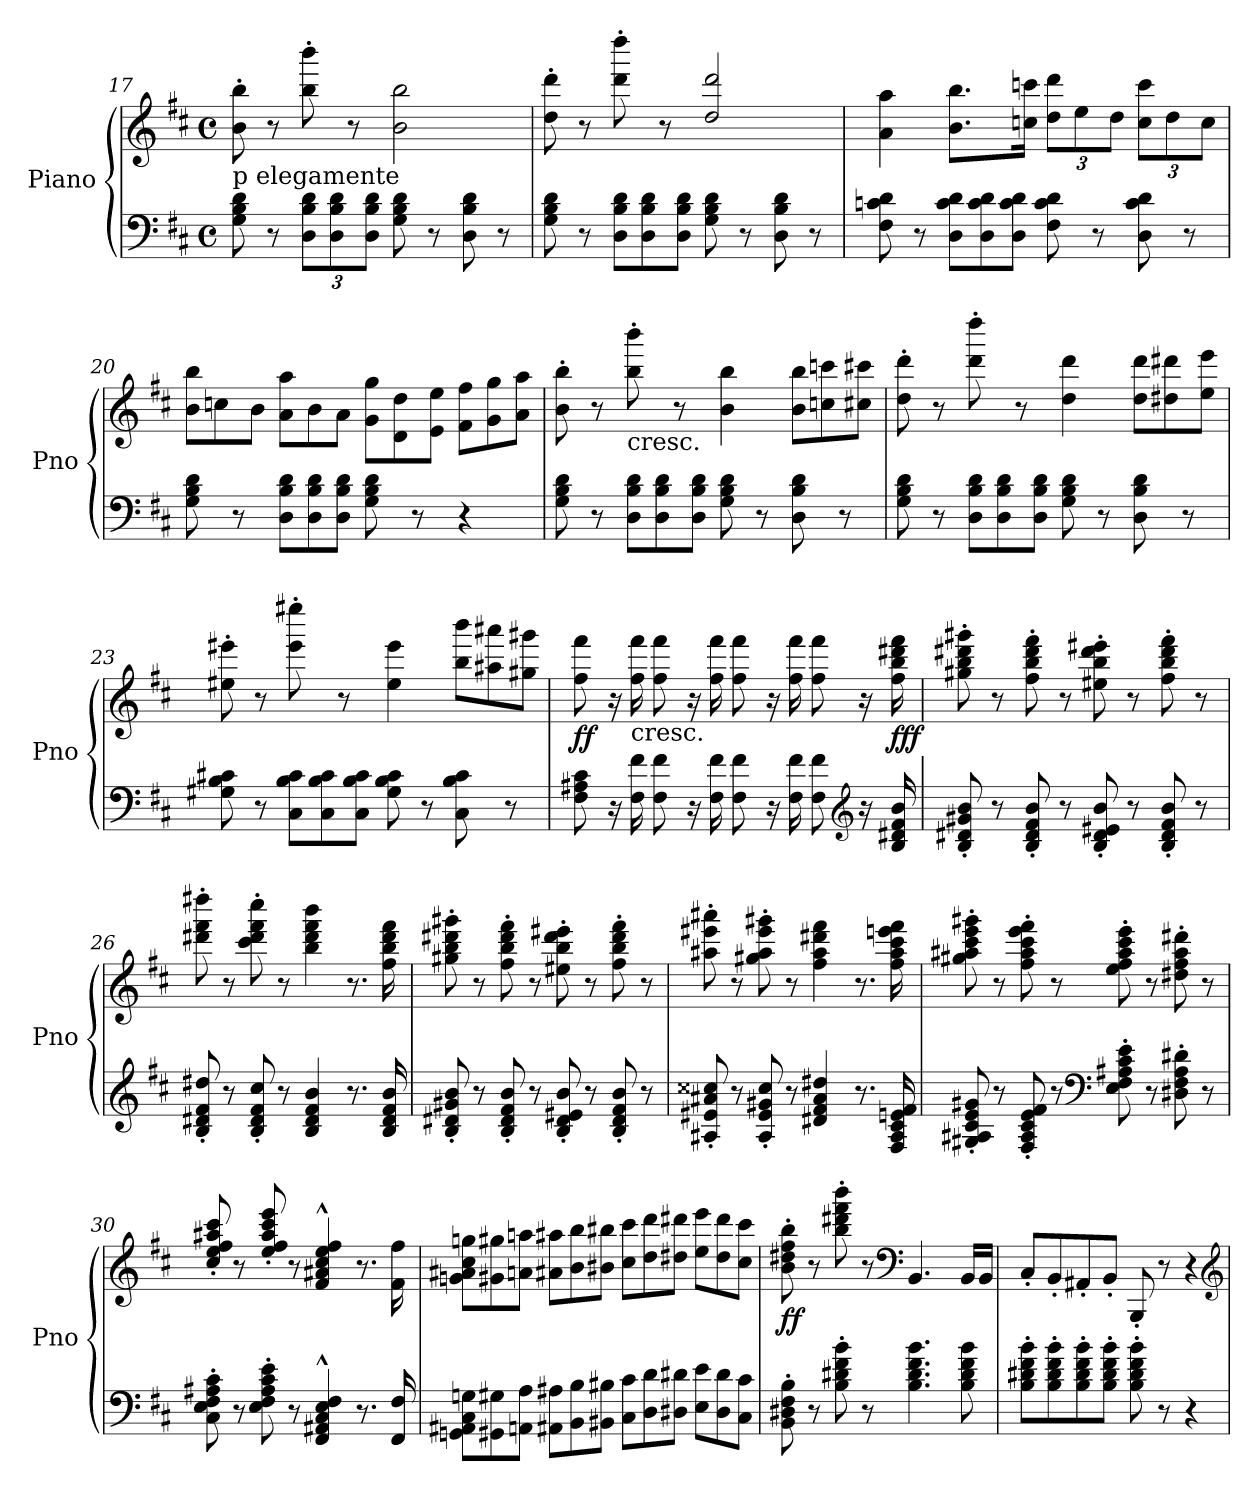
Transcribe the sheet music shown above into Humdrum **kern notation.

**kern	**kern	**dynam
*part1	*part1	*part1
*staff2	*staff1	*staff1/2
*I"Piano	*	*
*I'Pno	*	*
*clefF4	*clefG2	*
*k[f#c#]	*k[f#c#]	*
*D:	*D:	*
*M4/4	*M4/4	*
*met(c)	*met(c)	*
=17	=17	=17
!	!LO:TX:b:t=p elegamente	!
8G\ 8B\ 8d\	8b\' 8bb\'	.
8r	8r	.
*Xbrackettup	*	*
12D\ 12B\ 12d\L	8bb\' 8bbb\'	.
12D\ 12B\ 12d\	.	.
.	8r	.
12D\ 12B\ 12d\J	.	.
8G\ 8B\ 8d\	2b\ 2bb\	.
8r	.	.
8D\ 8B\ 8d\	.	.
8r	.	.
=18	=18	=18
8G\ 8B\ 8d\	8dd\' 8ddd\'	.
8r	8r	.
*Xtuplet	*	*
12D\ 12B\ 12d\L	8ddd\' 8dddd\'	.
12D\ 12B\ 12d\	.	.
.	8r	.
12D\ 12B\ 12d\J	.	.
8G\ 8B\ 8d\	2dd/ 2ddd/	.
8r	.	.
8D\ 8B\ 8d\	.	.
8r	.	.
=19	=19	=19
8F#\ 8cn\ 8d\	4a\ 4aa\	.
8r	.	.
12D\ 12c\ 12d\L	8.b\ 8.bb\L	.
12D\ 12c\ 12d\	.	.
12D\ 12c\ 12d\J	.	.
.	16ccn\ 16cccn\Jk	.
*	*Xbrackettup	*
8F#\ 8c\ 8d\	12dd\ 12ddd\L	.
.	12ee\	.
8r	.	.
.	12dd\J	.
8D\ 8c\ 8d\	12cc\ 12ccc\L	.
.	12dd\	.
8r	.	.
.	12cc\J	.
!!LO:PB:g=z
=20	=20	=20
*	*Xtuplet	*
8G\ 8B\ 8d\	12b\ 12bb\L	.
.	12ccn\	.
8r	.	.
.	12b\J	.
12D\ 12B\ 12d\L	12a\ 12aa\L	.
12D\ 12B\ 12d\	12b\	.
12D\ 12B\ 12d\J	12a\J	.
8G\ 8B\ 8d\	12g\ 12gg\L	.
.	12d\ 12dd\	.
8r	.	.
.	12e\ 12ee\J	.
4r	12f#\ 12ff#\L	.
.	12g\ 12gg\	.
.	12a\ 12aa\J	.
=21	=21	=21
8G\ 8B\ 8d\	8b\' 8bb\'	.
8r	8r	.
!	!LO:TX:b:t=cresc.	!
12D\ 12B\ 12d\L	8bb\' 8bbb\'	.
12D\ 12B\ 12d\	.	.
.	8r	.
12D\ 12B\ 12d\J	.	.
8G\ 8B\ 8d\	4b\ 4bb\	.
8r	.	.
8D\ 8B\ 8d\	12b\ 12bb\L	.
.	12ccn\ 12cccn\	.
8r	.	.
.	12cc#X\ 12ccc#X\J	.
=22	=22	=22
8G\ 8B\ 8d\	8dd\' 8ddd\'	.
8r	8r	.
12D\ 12B\ 12d\L	8ddd\' 8dddd\'	.
12D\ 12B\ 12d\	.	.
.	8r	.
12D\ 12B\ 12d\J	.	.
8G\ 8B\ 8d\	4dd\ 4ddd\	.
8r	.	.
8D\ 8B\ 8d\	12dd\ 12ddd\L	.
.	12dd#X\ 12ddd#X\	.
8r	.	.
.	12ee\ 12eee\J	.
=23	=23	=23
8G#X\ 8B\ 8c#X\	8ee#X\' 8eee#X\'	.
8r	8r	.
12C#\ 12B\ 12c#\L	8eee#\' 8eeee#X\'	.
12C#\ 12B\ 12c#\	.	.
.	8r	.
12C#\ 12B\ 12c#\J	.	.
8G#\ 8B\ 8c#\	4ee#\ 4eee#\	.
8r	.	.
8C#\ 8B\ 8c#\	12bb\ 12bbb\L	.
.	12aa#X\ 12aaa#X\	.
8r	.	.
.	12gg#X\ 12ggg#X\J	.
!!LO:LB:g=z
=24	=24	=24
!	!	!LO:DY:b
8F#\ 8A#X\ 8c#\	8ff#\ 8fff#\	ff
16r	16r	.
!	!LO:TX:b:t=cresc.	!
16F#\ 16f#\	16ff#\ 16fff#\	.
8F#\ 8f#\	8ff#\ 8fff#\	.
16r	16r	.
16F#\ 16f#\	16ff#\ 16fff#\	.
8F#\ 8f#\	8ff#\ 8fff#\	.
16r	16r	.
16F#\ 16f#\	16ff#\ 16fff#\	.
8F#\ 8f#\	8ff#\ 8fff#\	.
*clefG2	*	*
16r	16r	.
!	!	!LO:DY:b
16B/ 16d#X/ 16f#/ 16b/	16ff#\ 16bb\ 16ddd#X\ 16fff#\	fff
=25	=25	=25
8B/' 8d#X/' 8g#X/' 8b/'	8gg#X\' 8bb\' 8ddd#X\' 8ggg#X\'	.
8r	8r	.
8B/' 8d#/' 8f#/' 8b/'	8ff#\' 8bb\' 8ddd#\' 8fff#\'	.
8r	8r	.
8B/' 8d#/' 8e#X/' 8b/'	8ee#X\' 8bb\' 8ddd#\' 8eee#X\'	.
8r	8r	.
8B/' 8d#/' 8f#/' 8b/'	8ff#\' 8bb\' 8ddd#\' 8fff#\'	.
8r	8r	.
=26	=26	=26
8B/' 8d#X/' 8f#/' 8dd#X/'	8ddd#X\' 8fff#\' 8dddd#X\'	.
8r	8r	.
8B/' 8d#/' 8f#/' 8cc#/'	8ccc#\' 8ddd#\' 8fff#\' 8cccc#\'	.
8r	8r	.
4B/ 4d#/ 4f#/ 4b/	4bb\ 4ddd#\ 4fff#\ 4bbb\	.
8.r	8.r	.
16B/ 16d#/ 16f#/ 16b/	16ff#\ 16bb\ 16ddd#\ 16fff#\	.
=27	=27	=27
8B/' 8d#X/' 8g#X/' 8b/'	8gg#X\' 8bb\' 8ddd#X\' 8ggg#X\'	.
8r	8r	.
8B/' 8d#/' 8f#/' 8b/'	8ff#\' 8bb\' 8ddd#\' 8fff#\'	.
8r	8r	.
8B/' 8d#/' 8e#X/' 8b/'	8ee#X\' 8bb\' 8ddd#\' 8eee#X\'	.
8r	8r	.
8B/' 8d#/' 8f#/' 8b/'	8ff#\' 8bb\' 8ddd#\' 8fff#\'	.
8r	8r	.
!!LO:LB:g=z
=28	=28	=28
8A#X/' 8e#X/' 8a#X/' 8cc##X/'	8aa#X\' 8eee#X\' 8aaa#X\'	.
8r	8r	.
8A#/' 8e#/' 8g#X/' 8cc##/'	8gg#X\' 8aa#\' 8eee#\' 8ggg#X\'	.
8r	8r	.
4d#X/ 4f#/ 4a#/ 4dd#X/	4ff#\ 4aa#\ 4ddd#X\ 4fff#\	.
8.r	8.r	.
16F#/ 16A#/ 16c#/ 16en/ 16f#/	16ff#\ 16aa#\ 16ccc#\ 16eeen\ 16fff#\	.
=29	=29	=29
8G#X/' 8A#X/' 8c#/' 8e/' 8g#X/'	8gg#X\' 8aa#X\' 8ccc#\' 8eee\' 8ggg#X\'	.
8r	8r	.
8F#/' 8A#/' 8c#/' 8e/' 8f#/'	8ff#\' 8aa#\' 8ccc#\' 8eee\' 8fff#\'	.
8r	8r	.
*clefF4	*	*
8E\' 8F#\' 8A#X\' 8c#\' 8e\'	8ee\' 8ff#\' 8aa#\' 8ccc#\' 8eee\'	.
8r	8r	.
8D#X\' 8F#\' 8A#\' 8d#X\'	8dd#X\' 8ff#\' 8aa#\' 8ddd#X\'	.
8r	8r	.
=30	=30	=30
8C#\' 8E\' 8F#\' 8A#X\' 8c#\'	8cc#/' 8ee/' 8ff#/' 8aa#X/' 8ccc#/'	.
8r	8r	.
8E\' 8F#\' 8A#\' 8c#\' 8e\'	8ee/' 8ff#/' 8aa#/' 8ccc#/' 8eee/'	.
8r	8r	.
4FF#/^^ 4AA#X/^^ 4C#/^^ 4E/^^ 4F#/^^	4f#/^^ 4a#X/^^ 4cc#/^^ 4ee/^^ 4ff#/^^	.
8.r	8.r	.
16FF#/ 16F#/	16f#\ 16ff#\	.
!!LO:LB:g=z
=31	=31	=31
12GGn\ 12AA#X\ 12C#\ 12Gn\L	12gn\ 12a#X\ 12cc#\ 12ggn\L	.
12GG#X\ 12G#X\	12g#X\ 12gg#X\	.
12AAn\ 12A\J	12an\ 12aan\J	.
12AA#X\ 12A#X\L	12a#\ 12aa#X\L	.
12BB\ 12B\	12b\ 12bb\	.
12BB#X\ 12B#X\J	12b#X\ 12bb#X\J	.
12C#\ 12c#\L	12cc#\ 12ccc#\L	.
12D\ 12d\	12dd\ 12ddd\	.
12D#X\ 12d#X\J	12dd#X\ 12ddd#X\J	.
12E\ 12e\L	12ee\ 12eee\L	.
12D#\ 12d#\	12dd#\ 12ddd#\	.
12C#\ 12c#\J	12cc#\ 12ccc#\J	.
=32	=32	=32
!	!	!LO:DY:b
8BB\' 8D#X\' 8F#\' 8B\'	8b\' 8dd#X\' 8ff#\' 8bb\'	ff
8r	8r	.
8B\' 8d#X\' 8f#\' 8b\'	8bb\' 8ddd#X\' 8fff#\' 8bbb\'	.
8r	8r	.
*	*clefF4	*
4.B\ 4.d#\ 4.f#\ 4.b\	4.BB/	.
8B\ 8d#\ 8f#\ 8b\	16BB/LL	.
.	16BB/JJ	.
=33	=33	=33
8B\' 8d#X\' 8f#\' 8b\'L	8C#'/L	.
8B\' 8d#\' 8f#\' 8b\'	8BB'/	.
8B\' 8d#\' 8f#\' 8b\'	8AA#X'/	.
8B\' 8d#\' 8f#\' 8b\'J	8BB'/J	.
8B\' 8d#\' 8f#\' 8b\'	8BBB'/	.
8r	8r	.
4r	4r	.
*	*clefG2	*
=	=	=
*-	*-	*-
